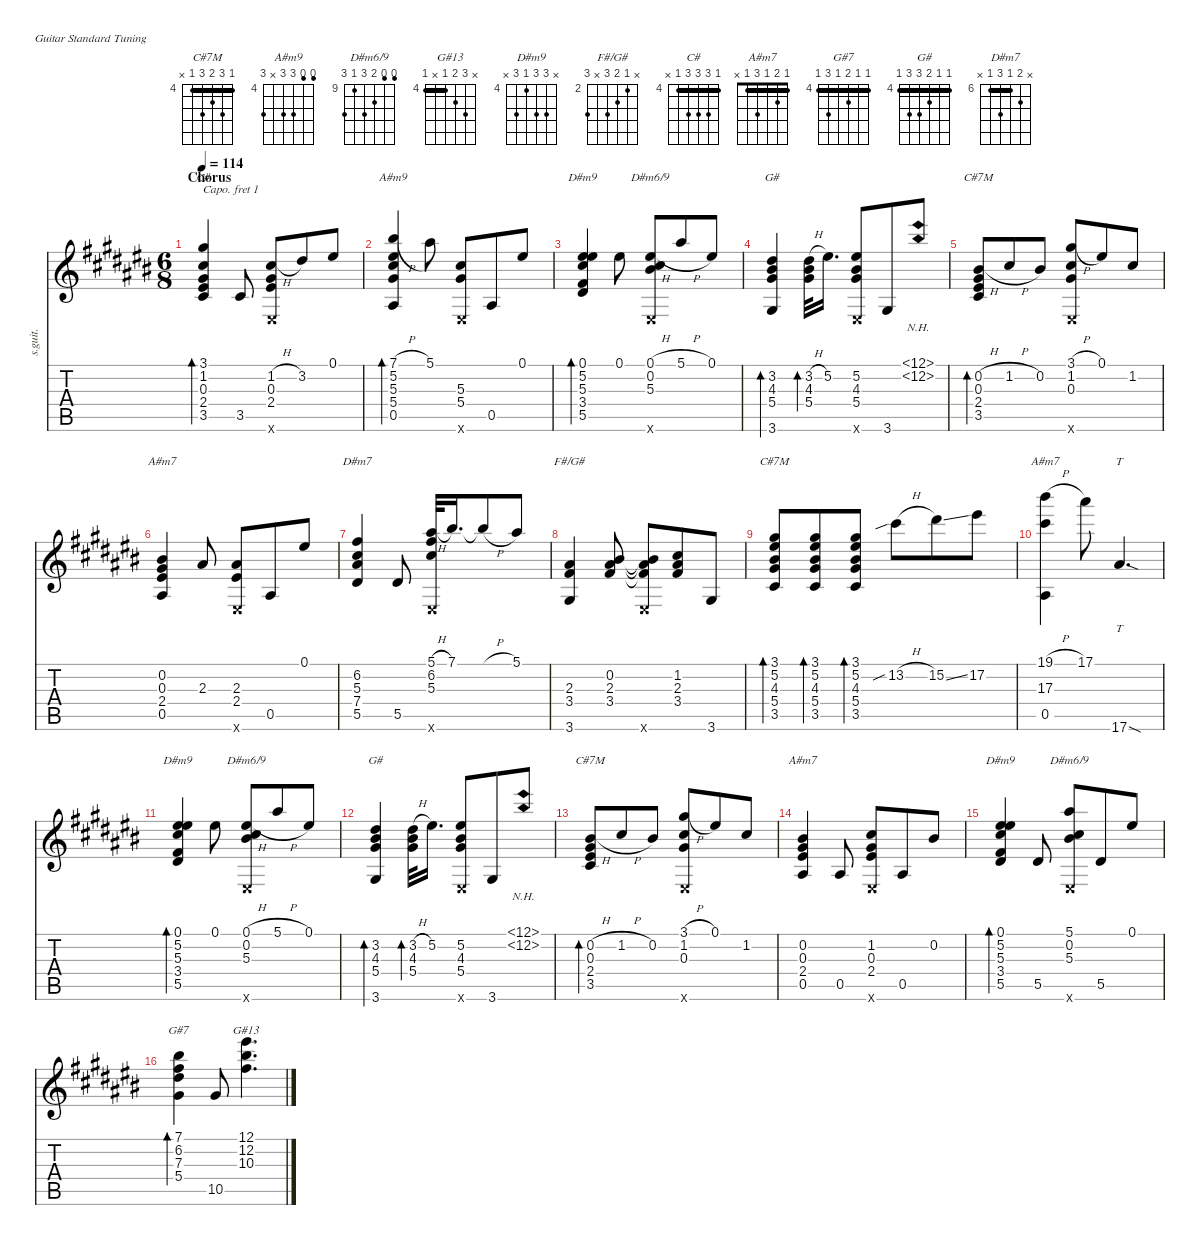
\defaultSystemsLayout 4
\hideDynamics
\bracketExtendMode nobrackets
\otherSystemsTrackNameOrientation horizontal
\track ("Steel Guitar" "s.guit.") {instrument acousticguitarsteel}
\staff {score tabs}
\capo 1
\tuning (E4 B3 G3 D3 A2 E2)
\chord ("C#7M" 4 6 5 6 4 x) {firstfret 4 showfingering false barre 4}
\chord ("A#m9" 3 3 6 6 x 6) {firstfret 4 showfingering false}
\chord ("D#m6/9" 8 8 10 11 9 11) {firstfret 9 showfingering false}
\chord ("G#13" x 6 5 4 x 4) {firstfret 4 showfingering false barre 4}
\chord ("D#m9" x 6 6 4 6 x) {firstfret 4 showfingering false}
\chord ("F#/G#" x 2 3 4 x 4) {firstfret 2 showfingering false}
\chord ("C#" 4 6 6 6 4 x) {firstfret 4 showfingering false barre 4}
\chord ("A#m7" 1 2 1 3 1 x) {showfingering false barre (1 1)}
\chord ("G#7" 4 4 5 4 6 4) {firstfret 4 showfingering false barre (4 4 4)}
\chord ("G#" 4 4 5 6 6 4) {firstfret 4 showfingering false barre (4 4)}
\chord ("D#m7" x 7 6 8 6 x) {firstfret 6 showfingering false barre 6}
\ts (6 8)
\section ("" "Chorus")
\tempo 114
\clef g2
\ks c#
(3.5{acc #} 2.4{acc #} 0.3{acc #} 1.2{acc #} 3.1{acc #}).4{bd 30 ch "C#" dy mf beam Up} 3.5{acc #}.8{beam Up} (0.6{x acc #} 2.4{acc #} 0.3{acc #} 1.2{h acc #}).8{beam Up} 3.2{acc #}.8{beam Up} 0.1{acc #}.8{beam Up} |
(0.5{acc #} 5.4{acc #} 5.3{acc #} 5.2{acc #} 7.1{h acc #}).4{bd 30 ch "A#m9" beam Up} 5.1{acc #}.8{beam Down} (5.3{acc #} 5.4{acc #} 0.6{x acc #}).8{beam Up} 0.5{acc #}.8{beam Up} 0.1{acc #}.8{beam Up} |
(5.5{acc #} 3.4{acc #} 5.3{acc #} 5.2{acc #} 0.1{acc #}).4{bd 30 ch "D#m9" beam Up} 0.1{acc #}.8{beam Down} (5.3{acc #} 0.2{acc #} 0.1{h acc #} 0.6{x acc #}).8{ch "D#m6/9" beam Up} 5.1{h acc #}.8{beam Up} 0.1{acc #}.8{beam Up} |
(3.6{acc #} 5.4{acc #} 4.3{acc #} 3.2{acc #}).4{bd 30 ch "G#" beam Up} (3.2{h acc #} 4.3{acc #} 5.4{acc #}).32{bd 30 beam Down} 5.2{acc #}.16{d beam Down} (0.6{x acc #} 5.4{acc #} 4.3{acc #} 5.2{acc #}).8{beam Up} 3.6{acc #}.8{beam Up} (12.1{nh acc #} 12.2{nh acc #}).8{beam Up} |
(3.5{acc #} 2.4{acc #} 0.3{acc #} 0.2{h acc #}).8{bd 30 ch "C#7M" beam Up} 1.2{h acc #}.8{beam Up} 0.2{acc #}.8{beam Up} (3.1{h acc #} 1.2{acc #} 0.3{acc #} 0.6{x acc #}).8{beam Up} 0.1{acc #}.8{beam Up} 1.2{acc #}.8{beam Up} |
(0.5{acc #} 2.4{acc #} 0.3{acc #} 0.2{acc #}).4{ch "A#m7" beam Up} 2.3{acc #}.8{beam Up} (2.3{acc #} 2.4{acc #} 0.6{x acc #}).8{beam Up} 0.5{acc #}.8{beam Up} 0.1{acc #}.8{beam Up} |
(5.5{acc #} 7.4{acc #} 5.3{acc #} 6.2{acc #}).4{ch "D#m7" beam Up} 5.5{acc #}.8{beam Up} (0.6{x acc #} 5.3{acc #} 6.2{acc #} 5.1{h acc #}).32{beam Up} 7.1{acc #}.16{d beam Up} 7.1{h t acc #}.8{beam Up} 5.1{acc #}.8{beam Up} |
(3.6{acc #} 3.4{acc #} 2.3{acc #}).4{ch "F#/G#" beam Up} (3.4{acc #} 2.3{acc #} 0.2{acc #}).8{beam Up} (3.4{t acc #} 2.3{t acc #} 0.2{t acc #} 0.6{x acc #}).8{beam Up} (3.4{acc #} 2.3{acc #} 1.2{acc #}).8{beam Up} 3.6{acc #}.8{beam Up} |
(3.5{acc #} 5.4{acc #} 4.3{acc #} 5.2{acc #} 3.1{acc #}).8{bd 30 ch "C#7M" beam Up} (3.5{acc #} 5.4{acc #} 4.3{acc #} 5.2{acc #} 3.1{acc #}).8{bd 30 beam Up} (3.1{acc #} 5.2{acc #} 4.3{acc #} 5.4{acc #} 3.5{acc #}).8{bd 30 beam Up} 13.2{sib h acc #}.8{beam Down} 15.2{ss acc #}.8{beam Down} 17.2{acc #}.8{beam Down} |
(0.5{acc #} 17.3{acc #} 19.1{h acc #}).4{ch "A#m7" beam Down} 17.1{acc #}.8{beam Down} 17.6{sod acc #}.4{tt d beam Up} |
(5.5{acc #} 3.4{acc #} 5.3{acc #} 5.2{acc #} 0.1{acc #}).4{bd 30 ch "D#m9" beam Up} 0.1{acc #}.8{beam Down} (5.3{acc #} 0.2{acc #} 0.1{h acc #} 0.6{x acc #}).8{ch "D#m6/9" beam Up} 5.1{h acc #}.8{beam Up} 0.1{acc #}.8{beam Up} |
(3.6{acc #} 5.4{acc #} 4.3{acc #} 3.2{acc #}).4{bd 30 ch "G#" beam Up} (3.2{h acc #} 4.3{acc #} 5.4{acc #}).32{bd 30 beam Down} 5.2{acc #}.16{d beam Down} (0.6{x acc #} 5.4{acc #} 4.3{acc #} 5.2{acc #}).8{beam Up} 3.6{acc #}.8{beam Up} (12.1{nh acc #} 12.2{nh acc #}).8{beam Up} |
(3.5{acc #} 2.4{acc #} 0.3{acc #} 0.2{h acc #}).8{bd 30 ch "C#7M" beam Up} 1.2{h acc #}.8{beam Up} 0.2{acc #}.8{beam Up} (3.1{h acc #} 1.2{acc #} 0.3{acc #} 0.6{x acc #}).8{beam Up} 0.1{acc #}.8{beam Up} 1.2{acc #}.8{beam Up} |
(0.5{acc #} 2.4{acc #} 0.3{acc #} 0.2{acc #}).4{ch "A#m7" beam Up} 0.5{acc #}.8{beam Up} (0.6{x acc #} 2.4{acc #} 0.3{acc #} 1.2{acc #}).8{beam Up} 0.5{acc #}.8{beam Up} 0.2{acc #}.8{beam Up} |
(5.5{acc #} 3.4{acc #} 5.3{acc #} 5.2{acc #} 0.1{acc #}).4{bd 30 ch "D#m9" beam Up} 5.5{acc #}.8{beam Up} (0.6{x acc #} 5.1{acc #} 0.2{acc #} 5.3{acc #}).8{ch "D#m6/9" beam Up} 5.5{acc #}.8{beam Up} 0.1{acc #}.8{beam Up} |
(5.4{acc #} 7.3{acc #} 6.2{acc #} 7.1{acc #}).4{bd 30 ch "G#7" beam Down} 10.5{acc #}.8{beam Up} (10.3{acc #} 12.2{acc #} 12.1{acc #}).4{d ch "G#13" beam Down}
